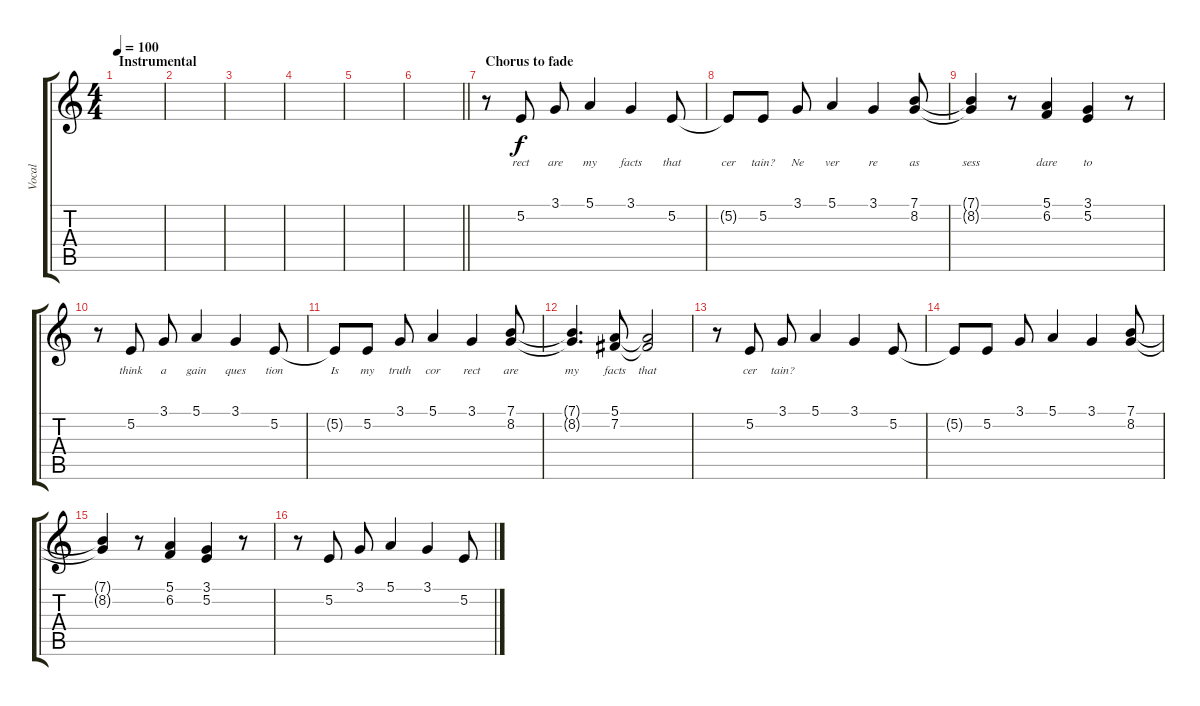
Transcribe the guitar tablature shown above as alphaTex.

\track ("Vocal" "Vocal") {instrument acousticgrandpiano}
\staff {score tabs}
\tuning (E4 B3 G3 D3 A2 E2) {hide}
\ts (4 4)
\section ("" "Instrumental")
\tempo 100
\clef g2
\ks c
|
|
|
|
|
\barLineRight lightlight
|
\section ("" " Chorus to fade")
r.8 5.2.8{lyrics (0 "rect") lyrics (1 "") lyrics (2 "") lyrics (3 "") lyrics (4 "")} 3.1.8{lyrics (0 "are") lyrics (1 "") lyrics (2 "") lyrics (3 "") lyrics (4 "")} 5.1.4{lyrics (0 "my") lyrics (1 "") lyrics (2 "") lyrics (3 "") lyrics (4 "")} 3.1.4{lyrics (0 "facts") lyrics (1 "") lyrics (2 "") lyrics (3 "") lyrics (4 "")} 5.2.8{lyrics (0 "that") lyrics (1 "") lyrics (2 "") lyrics (3 "") lyrics (4 "")} |
5.2{t}.8{lyrics (0 "cer") lyrics (1 "") lyrics (2 "") lyrics (3 "") lyrics (4 "")} 5.2.8{lyrics (0 "tain?") lyrics (1 "") lyrics (2 "") lyrics (3 "") lyrics (4 "")} 3.1.8{lyrics (0 "Ne") lyrics (1 "") lyrics (2 "") lyrics (3 "") lyrics (4 "")} 5.1.4{lyrics (0 "ver") lyrics (1 "") lyrics (2 "") lyrics (3 "") lyrics (4 "")} 3.1.4{lyrics (0 "re") lyrics (1 "") lyrics (2 "") lyrics (3 "") lyrics (4 "")} (7.1 8.2).8{lyrics (0 "as") lyrics (1 "") lyrics (2 "") lyrics (3 "") lyrics (4 "")} |
(7.1{t} 8.2{t}).4{lyrics (0 "sess") lyrics (1 "") lyrics (2 "") lyrics (3 "") lyrics (4 "")} r.8 (5.1 6.2).4{lyrics (0 "dare") lyrics (1 "") lyrics (2 "") lyrics (3 "") lyrics (4 "")} (3.1 5.2).4{lyrics (0 "to") lyrics (1 "") lyrics (2 "") lyrics (3 "") lyrics (4 "")} r.8 |
r.8 5.2.8{lyrics (0 "think") lyrics (1 "") lyrics (2 "") lyrics (3 "") lyrics (4 "")} 3.1.8{lyrics (0 "a") lyrics (1 "") lyrics (2 "") lyrics (3 "") lyrics (4 "")} 5.1.4{lyrics (0 "gain") lyrics (1 "") lyrics (2 "") lyrics (3 "") lyrics (4 "")} 3.1.4{lyrics (0 "ques") lyrics (1 "") lyrics (2 "") lyrics (3 "") lyrics (4 "")} 5.2.8{lyrics (0 "tion") lyrics (1 "") lyrics (2 "") lyrics (3 "") lyrics (4 "")} |
5.2{t}.8{lyrics (0 "Is") lyrics (1 "") lyrics (2 "") lyrics (3 "") lyrics (4 "")} 5.2.8{lyrics (0 "my") lyrics (1 "") lyrics (2 "") lyrics (3 "") lyrics (4 "")} 3.1.8{lyrics (0 "truth") lyrics (1 "") lyrics (2 "") lyrics (3 "") lyrics (4 "")} 5.1.4{lyrics (0 "cor") lyrics (1 "") lyrics (2 "") lyrics (3 "") lyrics (4 "")} 3.1.4{lyrics (0 "rect") lyrics (1 "") lyrics (2 "") lyrics (3 "") lyrics (4 "")} (7.1 8.2).8{lyrics (0 "are") lyrics (1 "") lyrics (2 "") lyrics (3 "") lyrics (4 "")} |
(7.1{t} 8.2{t}).4{d lyrics (0 "my") lyrics (1 "") lyrics (2 "") lyrics (3 "") lyrics (4 "")} (5.1 7.2).8{lyrics (0 "facts") lyrics (1 "") lyrics (2 "") lyrics (3 "") lyrics (4 "")} (5.1{t} 7.2{t}).2{lyrics (0 "that") lyrics (1 "") lyrics (2 "") lyrics (3 "") lyrics (4 "")} |
r.8 5.2.8{lyrics (0 "cer") lyrics (1 "") lyrics (2 "") lyrics (3 "") lyrics (4 "")} 3.1.8{lyrics (0 "tain?") lyrics (1 "") lyrics (2 "") lyrics (3 "") lyrics (4 "")} 5.1.4 3.1.4 5.2.8 |
5.2{t}.8 5.2.8 3.1.8 5.1.4 3.1.4 (7.1 8.2).8 |
(7.1{t} 8.2{t}).4 r.8 (5.1 6.2).4 (3.1 5.2).4 r.8 |
r.8 5.2.8 3.1.8 5.1.4 3.1.4 5.2.8
